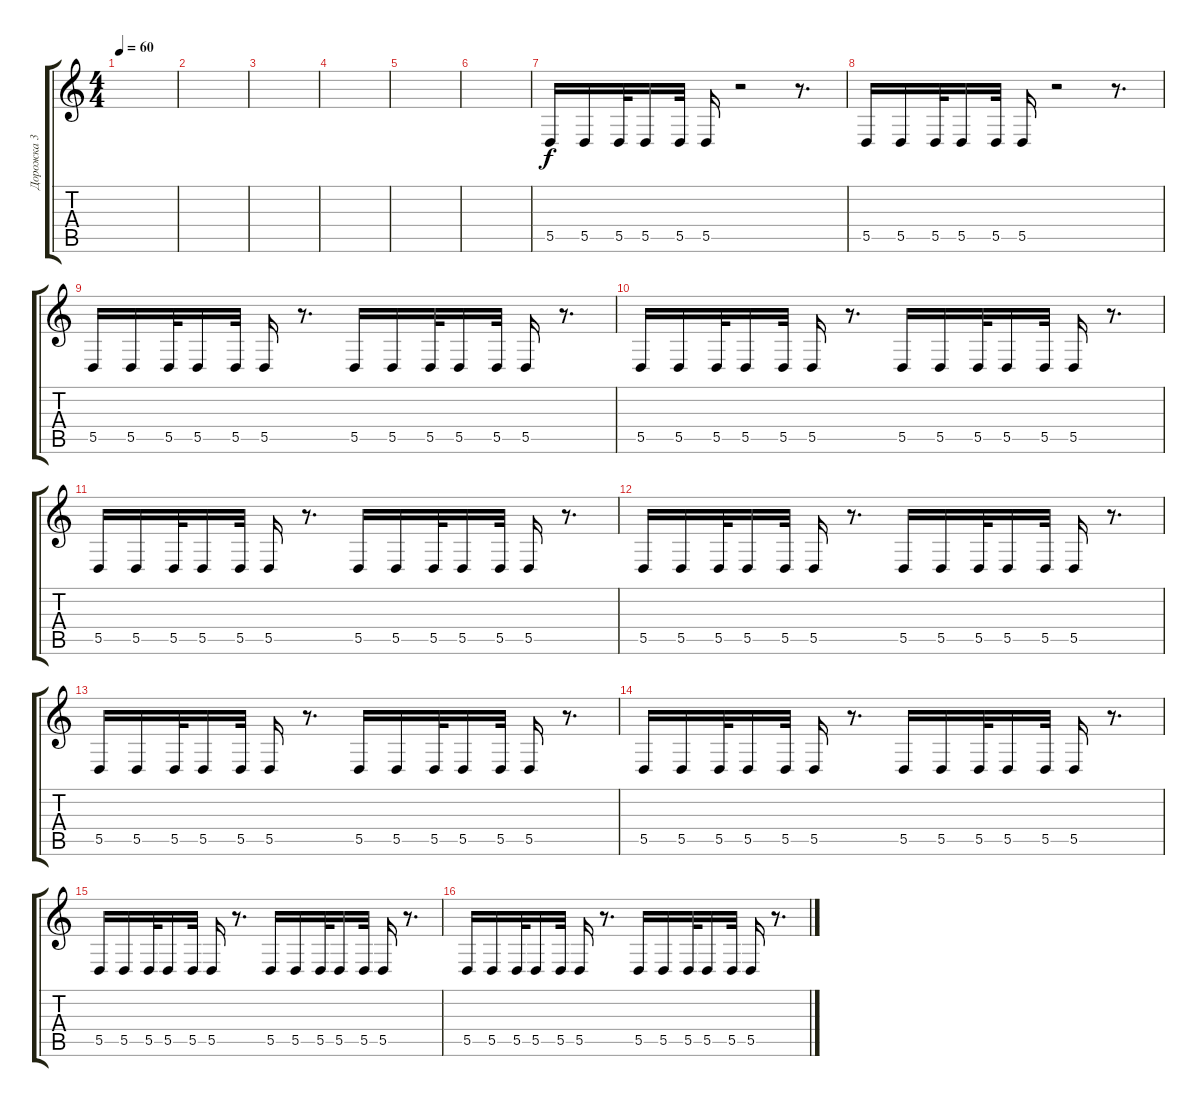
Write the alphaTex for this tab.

\track ("Дорожка 3" "Дорожка 3") {instrument rockorgan}
\staff {score tabs}
\tuning (E4 B3 G3 D3 A2 E2) {hide}
\ts (4 4)
\tempo 60
\clef g2
\ks c
|
|
|
|
|
|
5.5.16 5.5.16 5.5.32 5.5.16 5.5.32 5.5.16 r.2 r.8{d} |
5.5.16 5.5.16 5.5.32 5.5.16 5.5.32 5.5.16 r.2 r.8{d} |
5.5.16 5.5.16 5.5.32 5.5.16 5.5.32 5.5.16 r.8{d} 5.5.16 5.5.16 5.5.32 5.5.16 5.5.32 5.5.16 r.8{d} |
5.5.16 5.5.16 5.5.32 5.5.16 5.5.32 5.5.16 r.8{d} 5.5.16 5.5.16 5.5.32 5.5.16 5.5.32 5.5.16 r.8{d} |
5.5.16 5.5.16 5.5.32 5.5.16 5.5.32 5.5.16 r.8{d} 5.5.16 5.5.16 5.5.32 5.5.16 5.5.32 5.5.16 r.8{d} |
5.5.16 5.5.16 5.5.32 5.5.16 5.5.32 5.5.16 r.8{d} 5.5.16 5.5.16 5.5.32 5.5.16 5.5.32 5.5.16 r.8{d} |
5.5.16 5.5.16 5.5.32 5.5.16 5.5.32 5.5.16 r.8{d} 5.5.16 5.5.16 5.5.32 5.5.16 5.5.32 5.5.16 r.8{d} |
5.5.16 5.5.16 5.5.32 5.5.16 5.5.32 5.5.16 r.8{d} 5.5.16 5.5.16 5.5.32 5.5.16 5.5.32 5.5.16 r.8{d} |
5.5.16 5.5.16 5.5.32 5.5.16 5.5.32 5.5.16 r.8{d} 5.5.16 5.5.16 5.5.32 5.5.16 5.5.32 5.5.16 r.8{d} |
5.5.16 5.5.16 5.5.32 5.5.16 5.5.32 5.5.16 r.8{d} 5.5.16 5.5.16 5.5.32 5.5.16 5.5.32 5.5.16 r.8{d}
